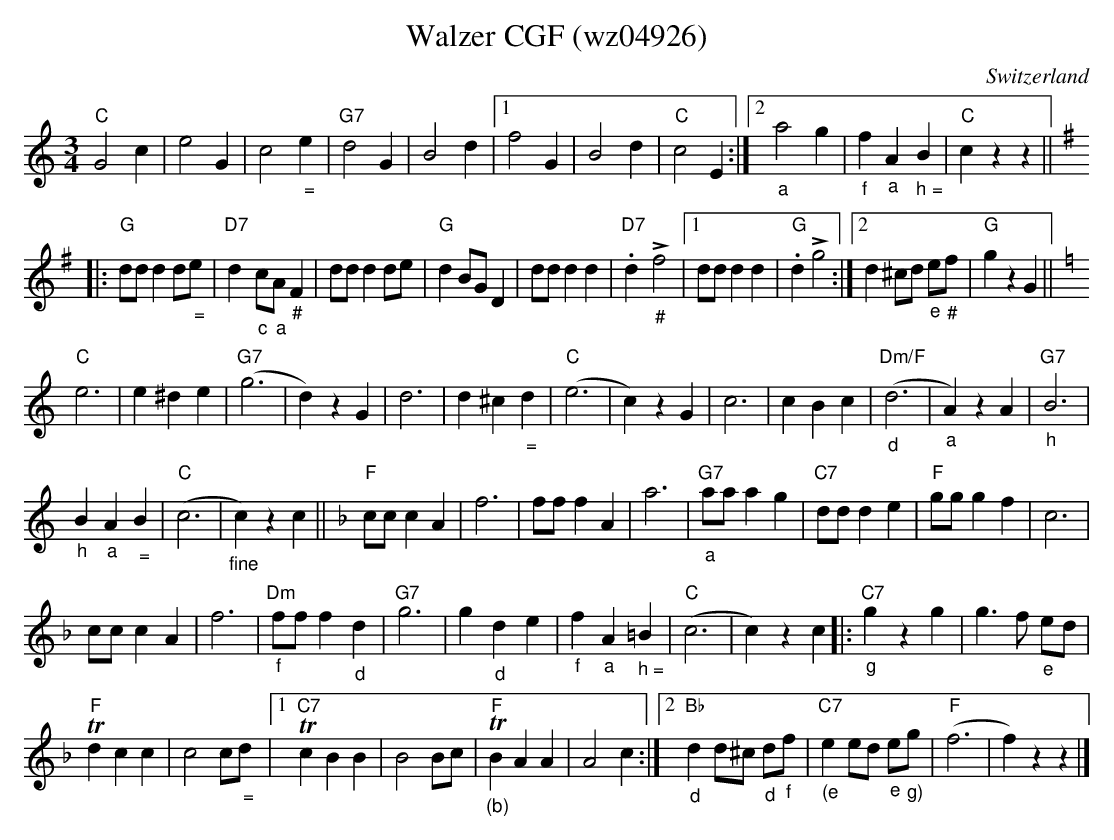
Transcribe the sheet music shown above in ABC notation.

X:1
T:Walzer CGF (wz04926)
M:3/4
L:1/4
O:Switzerland
K:C major
"C"G2c | e2G | c2"_ ="e | "G7"d2G | B2d |1 f2G | B2d | "C"c2E :|2 "_a"a2g | "_f"f"_a"A"_ h ="B | "C"czz || [K:G]
|: "G"d/2d/2dd/2"_ ="e/2 | "D7"d "_c"c/2"_a"A/2"_#"F | d/2d/2dd/2e/2 | "G"dB/2G/2D | d/2d/2dd | "D7".d"_#"!>!f2 |1 d/2d/2dd | "G".d!>!g2 :|2 d^c/2d/2 "_e"e/2"_#"f/2 | "G"gzG || [K:C]
"C"e3 | e^de | ("G7"g3 | d)zG | d3 | d^c"_ ="d | ("C"e3 | c)zG | c3 | cBc | ("Dm/F""_d"d3 | "_a"A)zA | "G7""_h"B3 |
"_h"B"_a"A"_ ="B | ("C"c3 | "_fine"c)zc || [K:F] "F"c/2c/2cA | f3 | f/2f/2fA | a3 | "G7""_a"a/2a/2ag | "C7"d/2d/2de | "F"g/2g/2gf | c3 |
c/2c/2cA | f3 | "Dm""_f"f/2f/2f"_d"d | "G7"g3 | g"_d"de | "_f"f"_a"A"_ h ="=B | ("C"c3 | c)zc |: "C7""_g"gzg | g>f "_e"e/2d/2 |
"F"Tdcc | c2c/2"_ ="d/2 |1 "C7"TcBB | B2B/2c/2 | "F"T"_(b)"BAA | A2c :|2 "Bb""_d"dd/2^c/2 "_d"d/2"_f"f/2 | "C7""_(e"ee/2d/2 "_e"e/2"_g)"g/2 | ("F"f3 | f)zz |]
